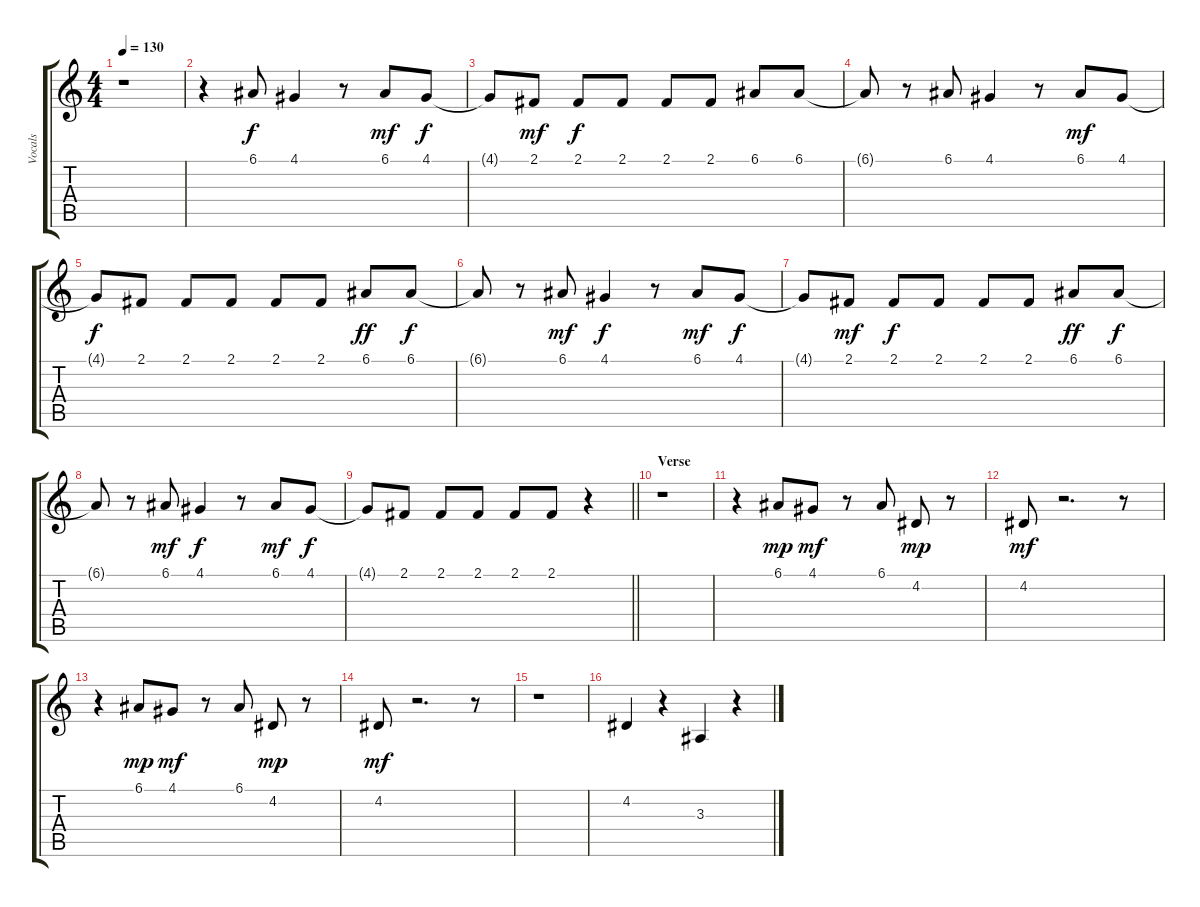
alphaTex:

\track ("Vocals" "Vocals") {instrument clarinet}
\staff {score tabs}
\tuning (E4 B3 G3 D3 A2 E2) {hide}
\ts (4 4)
\tempo 130
\clef g2
\ks c
r.1{dy f} |
r.4 6.1.8 4.1.4 r.8 6.1.8{dy mf} 4.1.8{dy f} |
4.1{t}.8 2.1.8{dy mf} 2.1.8{dy f} 2.1.8 2.1.8 2.1.8 6.1.8 6.1.8 |
6.1{t}.8 r.8 6.1.8 4.1.4 r.8 6.1.8{dy mf} 4.1.8 |
4.1{t}.8{dy f} 2.1.8 2.1.8 2.1.8 2.1.8 2.1.8 6.1.8{dy ff} 6.1.8{dy f} |
6.1{t}.8 r.8 6.1.8{dy mf} 4.1.4{dy f} r.8 6.1.8{dy mf} 4.1.8{dy f} |
4.1{t}.8 2.1.8{dy mf} 2.1.8{dy f} 2.1.8 2.1.8 2.1.8 6.1.8{dy ff} 6.1.8{dy f} |
6.1{t}.8 r.8 6.1.8{dy mf} 4.1.4{dy f} r.8 6.1.8{dy mf} 4.1.8{dy f} |
\barLineRight lightlight
4.1{t}.8 2.1.8 2.1.8 2.1.8 2.1.8 2.1.8 r.4 |
\section ("" "Verse")
r.1 |
r.4 6.1.8{dy mp} 4.1.8{dy mf} r.8 6.1.8 4.2.8{dy mp} r.8 |
4.2.8{dy mf} r.2{d} r.8 |
r.4 6.1.8{dy mp} 4.1.8{dy mf} r.8 6.1.8 4.2.8{dy mp} r.8 |
4.2.8{dy mf} r.2{d} r.8 |
r.1 |
4.2.4 r.4 3.3.4 r.4
